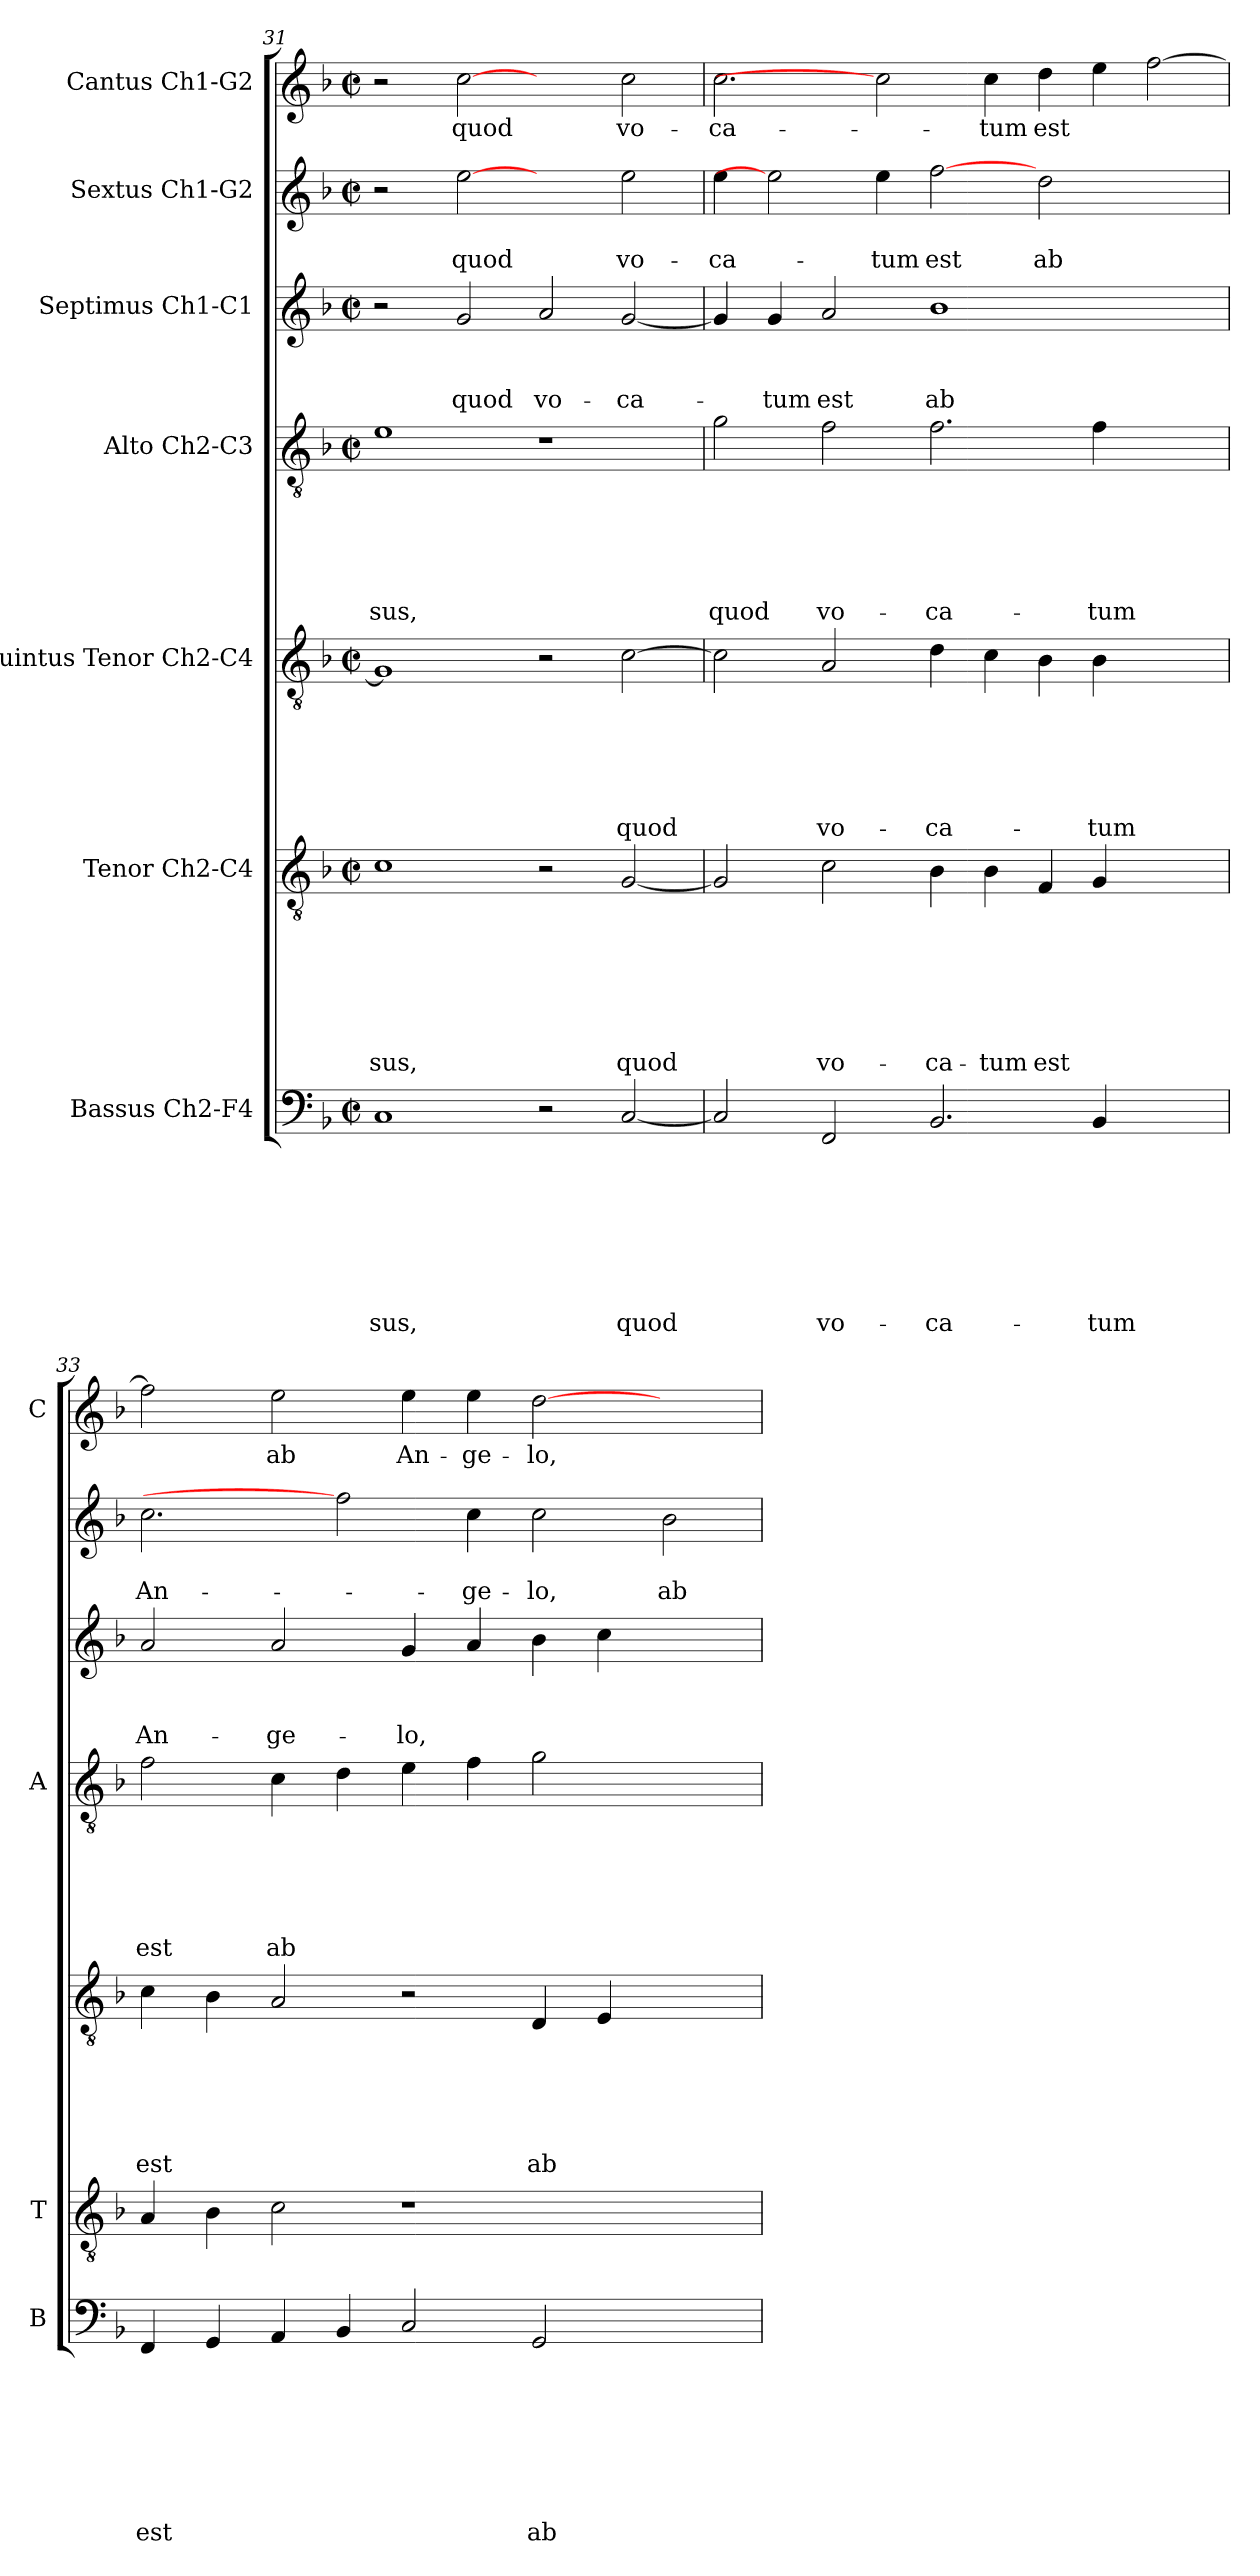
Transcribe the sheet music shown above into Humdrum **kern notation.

**kern	**text	**text	**text	**text	**text	**text	**text	**text	**kern	**text	**text	**text	**text	**text	**text	**text	**kern	**text	**text	**text	**text	**text	**text	**kern	**text	**text	**text	**text	**text	**text	**kern	**text	**text	**text	**kern	**text	**text	**kern	**text
*part7	*part7	*part7	*part7	*part7	*part7	*part7	*part7	*part7	*part6	*part6	*part6	*part6	*part6	*part6	*part6	*part6	*part5	*part5	*part5	*part5	*part5	*part5	*part5	*part4	*part4	*part4	*part4	*part4	*part4	*part4	*part3	*part3	*part3	*part3	*part2	*part2	*part2	*part1	*part1
*staff7	*staff7	*staff7	*staff7	*staff7	*staff7	*staff7	*staff7	*staff7	*staff6	*staff6	*staff6	*staff6	*staff6	*staff6	*staff6	*staff6	*staff5	*staff5	*staff5	*staff5	*staff5	*staff5	*staff5	*staff4	*staff4	*staff4	*staff4	*staff4	*staff4	*staff4	*staff3	*staff3	*staff3	*staff3	*staff2	*staff2	*staff2	*staff1	*staff1
*I"Bassus Ch2-F4	*	*	*	*	*	*	*	*	*I"Tenor Ch2-C4	*	*	*	*	*	*	*	*I"Quintus Tenor Ch2-C4	*	*	*	*	*	*	*I"Alto Ch2-C3	*	*	*	*	*	*	*I"Septimus Ch1-C1	*	*	*	*I"Sextus Ch1-G2	*	*	*I"Cantus Ch1-G2	*
*I'B	*	*	*	*	*	*	*	*	*I'T	*	*	*	*	*	*	*	*	*	*	*	*	*	*	*I'A	*	*	*	*	*	*	*	*	*	*	*	*	*	*I'C	*
*clefF4	*	*	*	*	*	*	*	*	*clefGv2	*	*	*	*	*	*	*	*clefGv2	*	*	*	*	*	*	*clefGv2	*	*	*	*	*	*	*clefG2	*	*	*	*clefG2	*	*	*clefG2	*
*k[b-]	*	*	*	*	*	*	*	*	*k[b-]	*	*	*	*	*	*	*	*k[b-]	*	*	*	*	*	*	*k[b-]	*	*	*	*	*	*	*k[b-]	*	*	*	*k[b-]	*	*	*k[b-]	*
*F:	*	*	*	*	*	*	*	*	*F:	*	*	*	*	*	*	*	*F:	*	*	*	*	*	*	*F:	*	*	*	*	*	*	*F:	*	*	*	*F:	*	*	*F:	*
*M2/2	*	*	*	*	*	*	*	*	*M2/2	*	*	*	*	*	*	*	*M2/2	*	*	*	*	*	*	*M2/2	*	*	*	*	*	*	*M2/2	*	*	*	*M2/2	*	*	*M2/2	*
*met(c|)	*	*	*	*	*	*	*	*	*met(c|)	*	*	*	*	*	*	*	*met(c|)	*	*	*	*	*	*	*met(c|)	*	*	*	*	*	*	*met(c|)	*	*	*	*met(c|)	*	*	*met(c|)	*
=31	=31	=31	=31	=31	=31	=31	=31	=31	=31	=31	=31	=31	=31	=31	=31	=31	=31	=31	=31	=31	=31	=31	=31	=31	=31	=31	=31	=31	=31	=31	=31	=31	=31	=31	=31	=31	=31	=31	=31
!	!	!	!	!	!	!	!	!LO:LY:b	!	!	!	!	!	!	!	!LO:LY:b	!	!	!	!	!	!	!	!	!	!	!	!	!	!LO:LY:b	!	!	!	!	!	!	!	!	!
1C	.	.	.	.	.	.	.	-sus,	1c	.	.	.	.	.	.	-sus,	1G]	.	.	.	.	.	.	1e	.	.	.	.	.	-sus,	2r	.	.	.	2r	.	.	2r	.
!	!	!	!	!	!	!	!	!	!	!	!	!	!	!	!	!	!	!	!	!	!	!	!	!	!	!	!	!	!	!	!	!	!	!LO:LY:b	!	!	!LO:LY:b	!	!LO:LY:b
.	.	.	.	.	.	.	.	.	.	.	.	.	.	.	.	.	.	.	.	.	.	.	.	.	.	.	.	.	.	.	2g/	.	.	quod	[2ee	.	quod	[2cc	quod
!	!	!	!	!	!	!	!	!	!	!	!	!	!	!	!	!	!	!	!	!	!	!	!	!	!	!	!	!	!	!	!	!	!	!LO:LY:b	!	!	!	!	!
2r	.	.	.	.	.	.	.	.	2r	.	.	.	.	.	.	.	2r	.	.	.	.	.	.	1r	.	.	.	.	.	.	2a/	.	.	vo-	2ryy	.	.	2ryy	.
!	!	!	!	!	!	!	!	!LO:LY:b	!	!	!	!	!	!	!	!LO:LY:b	!	!	!	!	!	!	!LO:LY:b	!	!	!	!	!	!	!	!	!	!	!LO:LY:b	!	!	!LO:LY:b	!	!LO:LY:b
[2C/	.	.	.	.	.	.	.	quod	[2G/	.	.	.	.	.	.	quod	[2c\	.	.	.	.	.	quod	.	.	.	.	.	.	.	[2g/	.	.	-ca-	2ee\	.	vo-	2cc\	vo-
=32	=32	=32	=32	=32	=32	=32	=32	=32	=32	=32	=32	=32	=32	=32	=32	=32	=32	=32	=32	=32	=32	=32	=32	=32	=32	=32	=32	=32	=32	=32	=32	=32	=32	=32	=32	=32	=32	=32	=32
!	!	!	!	!	!	!	!	!	!	!	!	!	!	!	!	!	!	!	!	!	!	!	!	!	!	!	!	!	!	!LO:LY:b	!	!	!	!	!	!	!LO:LY:b	!	!LO:LY:b
2C/]	.	.	.	.	.	.	.	.	2G/]	.	.	.	.	.	.	.	2c\]	.	.	.	.	.	.	2g\	.	.	.	.	.	quod	4g/]	.	.	.	4ee\	.	-ca-	2.cc\	-ca-
!	!	!	!	!	!	!	!	!	!	!	!	!	!	!	!	!	!	!	!	!	!	!	!	!	!	!	!	!	!	!	!	!	!	!LO:LY:b	!	!	!	!	!
.	.	.	.	.	.	.	.	.	.	.	.	.	.	.	.	.	.	.	.	.	.	.	.	.	.	.	.	.	.	.	4g/	.	.	-tum	2ee]	.	.	.	.
!	!	!	!	!	!	!	!	!LO:LY:b	!	!	!	!	!	!	!	!LO:LY:b	!	!	!	!	!	!	!LO:LY:b	!	!	!	!	!	!	!LO:LY:b	!	!	!	!LO:LY:b	!	!	!	!	!
2FF/	.	.	.	.	.	.	.	vo-	2c\	.	.	.	.	.	.	vo-	2A/	.	.	.	.	.	vo-	2f\	.	.	.	.	.	vo-	2a/	.	.	est	.	.	.	.	.
!	!	!	!	!	!	!	!	!	!	!	!	!	!	!	!	!	!	!	!	!	!	!	!	!	!	!	!	!	!	!	!	!	!	!	!	!	!LO:LY:b	!	!
.	.	.	.	.	.	.	.	.	.	.	.	.	.	.	.	.	.	.	.	.	.	.	.	.	.	.	.	.	.	.	.	.	.	.	4ee\	.	-tum	2cc]	.
!	!	!	!	!	!	!	!	!LO:LY:b	!	!	!	!	!	!	!	!LO:LY:b	!	!	!	!	!	!	!LO:LY:b	!	!	!	!	!	!	!LO:LY:b	!	!	!	!LO:LY:b	!	!	!LO:LY:b	!	!
2.BB-/	.	.	.	.	.	.	.	-ca-	4B-\	.	.	.	.	.	.	-ca-	4d\	.	.	.	.	.	-ca-	2.f\	.	.	.	.	.	-ca-	1b-	.	.	ab	[2ff	.	est	.	.
!	!	!	!	!	!	!	!	!	!	!	!	!	!	!	!	!LO:LY:b	!	!	!	!	!	!	!	!	!	!	!	!	!	!	!	!	!	!	!	!	!	!	!LO:LY:b
.	.	.	.	.	.	.	.	.	4B-\	.	.	.	.	.	.	-tum	4c\	.	.	.	.	.	.	.	.	.	.	.	.	.	.	.	.	.	.	.	.	4cc\	-tum
!	!	!	!	!	!	!	!	!	!	!	!	!	!	!	!	!LO:LY:b	!	!	!	!	!	!	!	!	!	!	!	!	!	!	!	!	!	!	!	!	!LO:LY:b	!	!LO:LY:b
.	.	.	.	.	.	.	.	.	4F/	.	.	.	.	.	.	est	4B-\	.	.	.	.	.	.	.	.	.	.	.	.	.	.	.	.	.	2dd\	.	ab	4dd\	est
!	!	!	!	!	!	!	!	!LO:LY:b	!	!	!	!	!	!	!	!	!	!	!	!	!	!	!LO:LY:b	!	!	!	!	!	!	!LO:LY:b	!	!	!	!	!	!	!	!	!
4BB-/	.	.	.	.	.	.	.	-tum	4G/	.	.	.	.	.	.	.	4B-\	.	.	.	.	.	-tum	4f\	.	.	.	.	.	-tum	.	.	.	.	.	.	.	4ee\	.
2ryy	.	.	.	.	.	.	.	.	2ryy	.	.	.	.	.	.	.	2ryy	.	.	.	.	.	.	2ryy	.	.	.	.	.	.	2ryy	.	.	.	2ryy	.	.	[2ff\	.
=33	=33	=33	=33	=33	=33	=33	=33	=33	=33	=33	=33	=33	=33	=33	=33	=33	=33	=33	=33	=33	=33	=33	=33	=33	=33	=33	=33	=33	=33	=33	=33	=33	=33	=33	=33	=33	=33	=33	=33
!	!	!	!	!	!	!	!	!LO:LY:b	!	!	!	!	!	!	!	!	!	!	!	!	!	!	!LO:LY:b	!	!	!	!	!	!	!LO:LY:b	!	!	!	!LO:LY:b	!	!	!LO:LY:b	!	!
4FF/	.	.	.	.	.	.	.	est	4A/	.	.	.	.	.	.	.	4c\	.	.	.	.	.	est	2f\	.	.	.	.	.	est	2a/	.	.	An-	2.cc\	.	An-	2ff\]	.
4GG/	.	.	.	.	.	.	.	.	4B-\	.	.	.	.	.	.	.	4B-\	.	.	.	.	.	.	.	.	.	.	.	.	.	.	.	.	.	.	.	.	.	.
!	!	!	!	!	!	!	!	!	!	!	!	!	!	!	!	!	!	!	!	!	!	!	!	!	!	!	!	!	!	!LO:LY:b	!	!	!	!LO:LY:b	!	!	!	!	!LO:LY:b
4AA/	.	.	.	.	.	.	.	.	2c\	.	.	.	.	.	.	.	2A/	.	.	.	.	.	.	4c\	.	.	.	.	.	ab	2a/	.	.	-ge-	.	.	.	2ee\	ab
4BB-/	.	.	.	.	.	.	.	.	.	.	.	.	.	.	.	.	.	.	.	.	.	.	.	4d\	.	.	.	.	.	.	.	.	.	.	2ff]	.	.	.	.
!	!	!	!	!	!	!	!	!	!	!	!	!	!	!	!	!	!	!	!	!	!	!	!	!	!	!	!	!	!	!	!	!	!	!LO:LY:b	!	!	!	!	!LO:LY:b
2C/	.	.	.	.	.	.	.	.	1r	.	.	.	.	.	.	.	2r	.	.	.	.	.	.	4e\	.	.	.	.	.	.	4g/	.	.	-lo,	.	.	.	4ee\	An-
!	!	!	!	!	!	!	!	!	!	!	!	!	!	!	!	!	!	!	!	!	!	!	!	!	!	!	!	!	!	!	!	!	!	!	!	!	!LO:LY:b	!	!LO:LY:b
.	.	.	.	.	.	.	.	.	.	.	.	.	.	.	.	.	.	.	.	.	.	.	.	4f\	.	.	.	.	.	.	4a/	.	.	.	4cc\	.	-ge-	4ee\	-ge-
!	!	!	!	!	!	!	!	!LO:LY:b	!	!	!	!	!	!	!	!	!	!	!	!	!	!	!LO:LY:b	!	!	!	!	!	!	!	!	!	!	!	!	!	!LO:LY:b	!	!LO:LY:b
2GG/	.	.	.	.	.	.	.	ab	.	.	.	.	.	.	.	.	4D/	.	.	.	.	.	ab	2g\	.	.	.	.	.	.	4b-\	.	.	.	2cc\	.	-lo,	[2dd\	-lo,
.	.	.	.	.	.	.	.	.	.	.	.	.	.	.	.	.	4E/	.	.	.	.	.	.	.	.	.	.	.	.	.	4cc\	.	.	.	.	.	.	.	.
!	!	!	!	!	!	!	!	!	!	!	!	!	!	!	!	!	!	!	!	!	!	!	!	!	!	!	!	!	!	!	!	!	!	!	!	!	!LO:LY:b	!	!
2ryy	.	.	.	.	.	.	.	.	2ryy	.	.	.	.	.	.	.	2ryy	.	.	.	.	.	.	2ryy	.	.	.	.	.	.	2ryy	.	.	.	2b-\	.	ab	2ryy	.
=	=	=	=	=	=	=	=	=	=	=	=	=	=	=	=	=	=	=	=	=	=	=	=	=	=	=	=	=	=	=	=	=	=	=	=	=	=	=	=
*-	*-	*-	*-	*-	*-	*-	*-	*-	*-	*-	*-	*-	*-	*-	*-	*-	*-	*-	*-	*-	*-	*-	*-	*-	*-	*-	*-	*-	*-	*-	*-	*-	*-	*-	*-	*-	*-	*-	*-
